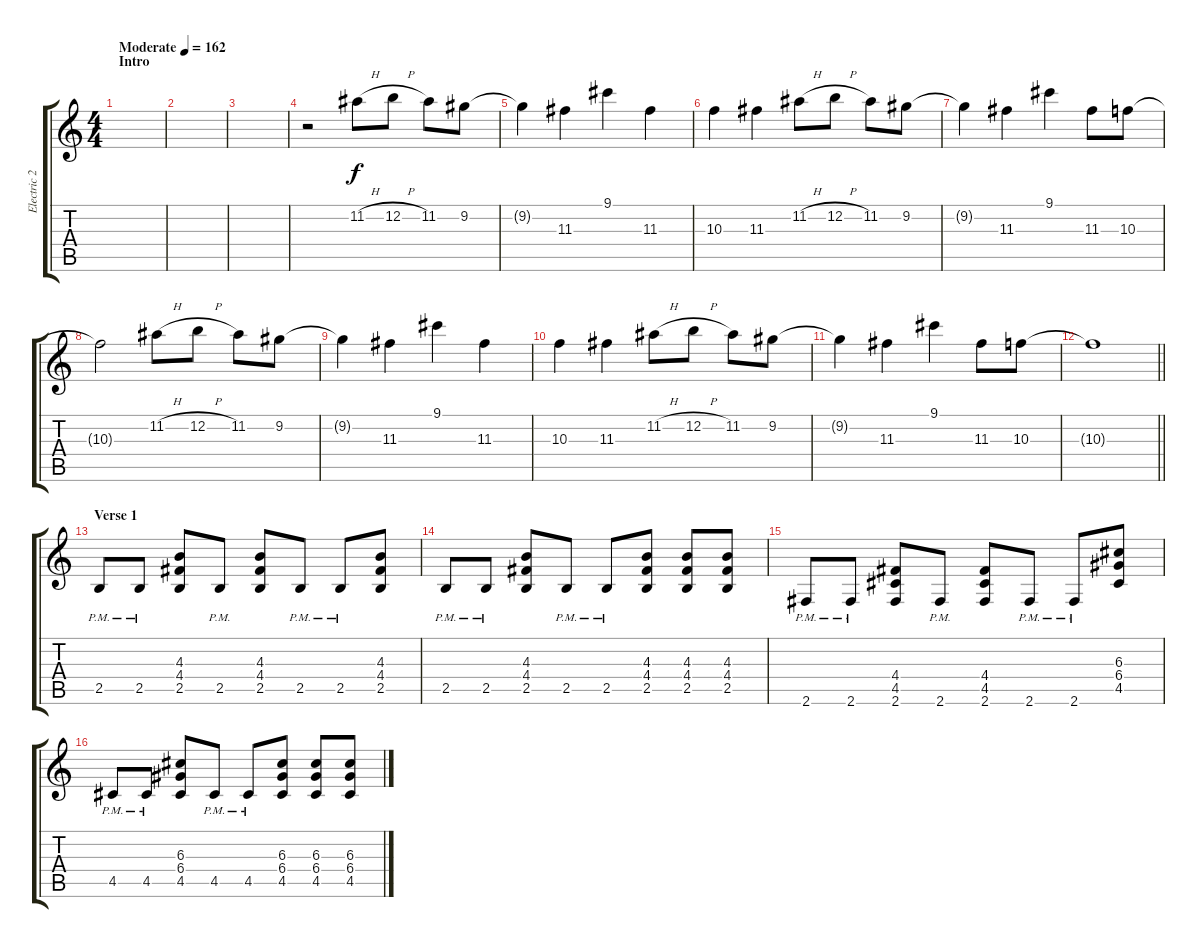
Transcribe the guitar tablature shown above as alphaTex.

\track ("Electric 2" "Electric 2") {instrument distortionguitar}
\staff {score tabs}
\tuning (E4 B3 G3 D3 A2 E2) {hide}
\ts (4 4)
\section ("" "Intro")
\tempo (162 "Moderate")
\clef g2
\ks c
|
|
|
r.2 11.2{h}.8 12.2{h}.8 11.2.8 9.2.8 |
9.2{t}.4 11.3.4 9.1.4 11.3.4 |
10.3.4 11.3.4 11.2{h}.8 12.2{h}.8 11.2.8 9.2.8 |
9.2{t}.4 11.3.4 9.1.4 11.3.8 10.3.8 |
10.3{t}.2 11.2{h}.8 12.2{h}.8 11.2.8 9.2.8 |
9.2{t}.4 11.3.4 9.1.4 11.3.4 |
10.3.4 11.3.4 11.2{h}.8 12.2{h}.8 11.2.8 9.2.8 |
9.2{t}.4 11.3.4 9.1.4 11.3.8 10.3.8 |
\barLineRight lightlight
10.3{t}.1 |
\section ("" "Verse 1")
2.5{pm}.8 2.5{pm}.8 (4.3 4.4 2.5).8 2.5{pm}.8 (4.3 4.4 2.5).8 2.5{pm}.8 2.5{pm}.8 (4.3 4.4 2.5).8 |
2.5{pm}.8 2.5{pm}.8 (4.3 4.4 2.5).8 2.5{pm}.8 2.5{pm}.8 (4.3 4.4 2.5).8 (4.3 4.4 2.5).8 (4.3 4.4 2.5).8 |
2.6{pm}.8 2.6{pm}.8 (4.4 4.5 2.6).8 2.6{pm}.8 (4.4 4.5 2.6).8 2.6{pm}.8 2.6{pm}.8 (6.3 6.4 4.5).8 |
4.5{pm}.8 4.5{pm}.8 (6.3 6.4 4.5).8 4.5{pm}.8 4.5{pm}.8 (6.3 6.4 4.5).8 (6.3 6.4 4.5).8 (6.3 6.4 4.5).8
